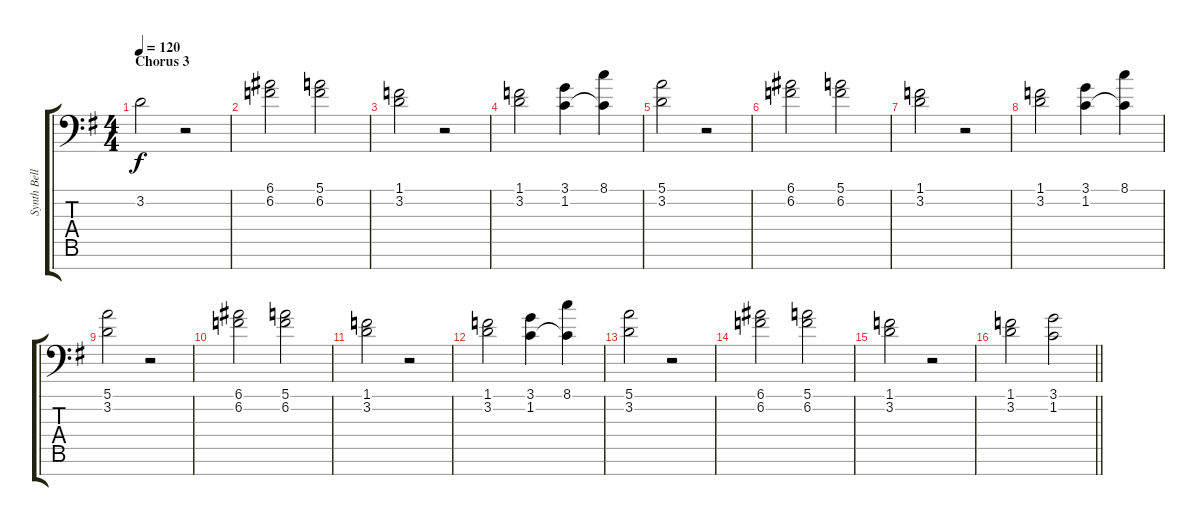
\track ("Synth Bells" "Synth Bell") {instrument pad1newage}
\staff {score tabs}
\tuning (E4 B3 G3 D3 A2 E2 C-1) {hide}
\ts (4 4)
\section ("" "Chorus 3")
\tempo 120
\clef f4
\ks g
3.2.2{dy f} r.2 |
(6.1 6.2).2 (5.1 6.2).2 |
(1.1 3.2).2 r.2 |
(1.1 3.2).2 (3.1 1.2).4 (8.1 1.2{t}).4 |
(5.1 3.2).2 r.2 |
(6.1 6.2).2 (5.1 6.2).2 |
(1.1 3.2).2 r.2 |
(1.1 3.2).2 (3.1 1.2).4 (8.1 1.2{t}).4 |
(5.1 3.2).2 r.2 |
(6.1 6.2).2 (5.1 6.2).2 |
(1.1 3.2).2 r.2 |
(1.1 3.2).2 (3.1 1.2).4 (8.1 1.2{t}).4 |
(5.1 3.2).2 r.2 |
(6.1 6.2).2 (5.1 6.2).2 |
(1.1 3.2).2 r.2 |
\barLineRight lightlight
(1.1 3.2).2 (3.1 1.2).2
